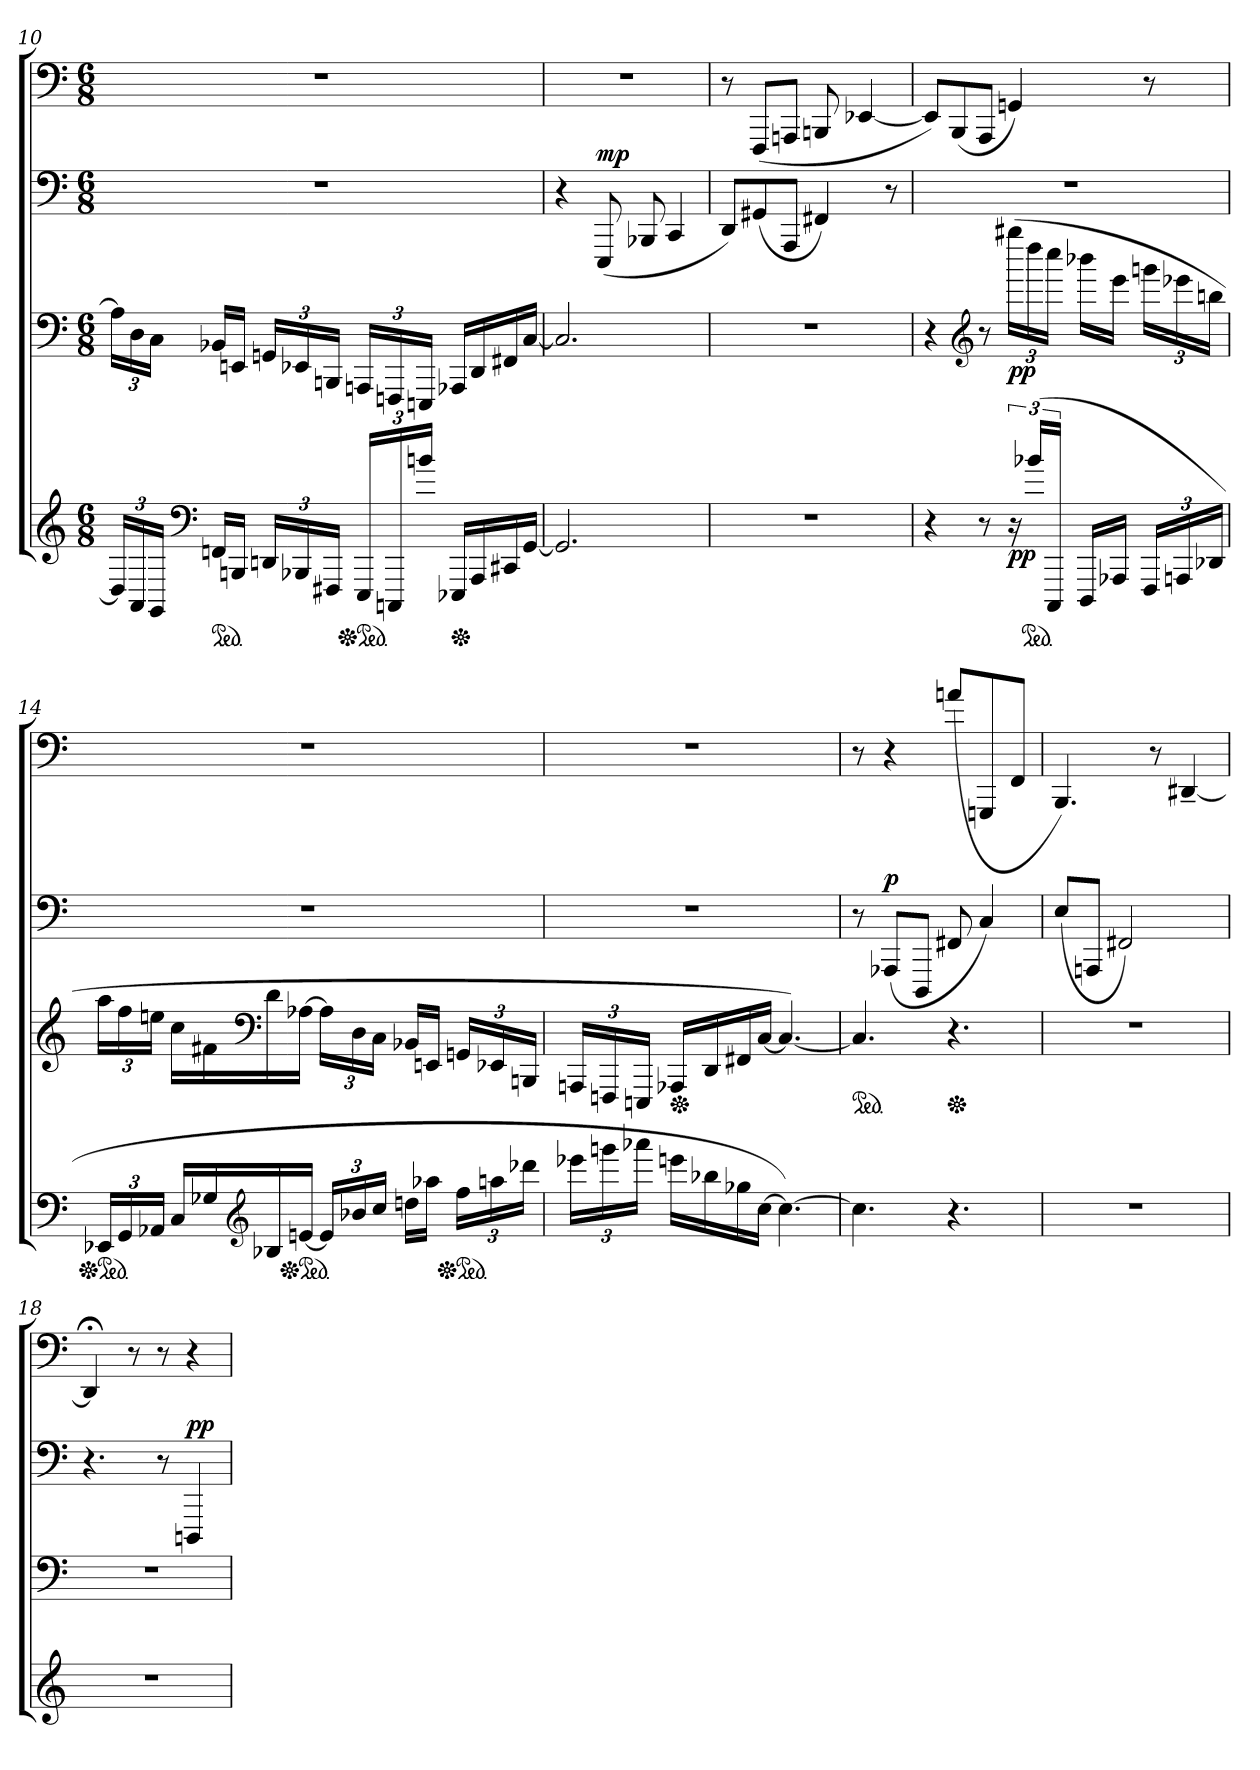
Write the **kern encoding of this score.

**kern	**dynam	**kern	**dynam	**kern	**dynam	**kern
*part4	*part4	*part3	*part3	*part2	*part2	*part1
*staff4	*staff4	*staff3	*staff3	*staff2	*staff2	*staff1
*clefG2	*	*clefF4	*	*clefF4	*	*clefF4
*k[]	*	*k[]	*	*k[]	*	*k[]
*M6/8	*	*M6/8	*	*M6/8	*	*M6/8
=10	=10	=10	=10	=10	=10	=10
24D#/LL]	.	24A-\LL]	.	2.r	.	2.r
24AA/	.	24D\	.	.	.	.
24GG/JJ	.	24C\JJ	.	.	.	.
*clefF4	*	*	*	*	*	*
*ped	*	*	*	*	*	*
16FFn/LL	.	16BB-X/LL	.	.	.	.
16BBBn/JJ	.	16EEn/JJ	.	.	.	.
24DDn/LL	.	24GGn/LL	.	.	.	.
24BBB-X/	.	24EE-X/	.	.	.	.
24FFF#X/JJ	.	24BBBn/JJ	.	.	.	.
*Xped	*	*	*	*	*	*
*ped	*	*	*	*	*	*
24EEE/LL	.	24AAAn/LL	.	.	.	.
24CCCn/	.	24FFFn/	.	.	.	.
24bn/JJ	.	24EEEn/JJ	.	.	.	.
*Xped	*	*	*	*	*	*
16EEE-X/LL	.	16AAA-X/LL	.	.	.	.
16AAA/	.	16DD/	.	.	.	.
16CC#X/	.	16FF#X/	.	.	.	.
[16GG/JJ	.	[16C/JJ	.	.	.	.
=11	=11	=11	=11	=11	=11	=11
2.GG/]	.	2.C/]	.	4r	.	2.r
!	!	!	!	!	!LO:DY:a	!
.	.	.	.	(8EEE/	mp	.
.	.	.	.	8BBB-X/	.	.
.	.	.	.	4CC/	.	.
=12	=12	=12	=12	=12	=12	=12
2.r	.	2.r	.	8DD/L)	.	8r
.	.	.	.	(8GG#X/	.	(8FFF/L
.	.	.	.	8AAA/J	.	8AAAn/J
.	.	.	.	4FF#X/)	.	8BBBn/
.	.	.	.	.	.	[4EE-X/
.	.	.	.	8r	.	.
=13	=13	=13	=13	=13	=13	=13
4r	.	4r	.	2.r	.	8EE-/L])
.	.	.	.	.	.	(8BBB/
*	*	*clefG2	*	*	*	*
8r	.	8r	.	.	.	8AAA/J
24r	pp	(24gggg#X\LL	pp	.	.	4GGn/)
*ped	*	*	*	*	*	*
(24b-X/LL	.	24dddd\	.	.	.	.
24CCC/JJ	.	24cccc\JJ	.	.	.	.
16DDD/LL	.	16bbb-X\LL	.	.	.	.
16AAA-X/JJ	.	16eee\JJ	.	.	.	.
24FFF/LL	.	24gggn\LL	.	.	.	8r
24AAAn/	.	24eee-X\	.	.	.	.
24DD-X/JJ	.	24bbn\JJ	.	.	.	.
=14	=14	=14	=14	=14	=14	=14
*Xped	*	*	*	*	*	*
*ped	*	*	*	*	*	*
24EE-X/LL	.	24aa\LL	.	2.r	.	2.r
24GG/	.	24ff\	.	.	.	.
24AA-X/JJ	.	24een\JJ	.	.	.	.
16C/LL	.	16cc\LL	.	.	.	.
16G-X/	.	16f#X\	.	.	.	.
*clefG2	*	*clefF4	*	*	*	*
16B-X/	.	16d\	.	.	.	.
*Xped	*	*	*	*	*	*
*ped	*	*	*	*	*	*
[16en/JJ	.	[16A-X\JJ	.	.	.	.
24e/LL]	.	24A-\LL]	.	.	.	.
24b-X/	.	24D\	.	.	.	.
24cc/JJ	.	24C\JJ	.	.	.	.
16ddn\LL	.	16BB-X/LL	.	.	.	.
16aa-X\JJ	.	16EEn/JJ	.	.	.	.
*Xped	*	*	*	*	*	*
*ped	*	*	*	*	*	*
24ff\LL	.	24GGn/LL	.	.	.	.
24aan\	.	24EE-X/	.	.	.	.
24ddd-X\JJ	.	24BBBn/JJ	.	.	.	.
=15	=15	=15	=15	=15	=15	=15
24eee-X\LL	.	24AAAn/LL	.	2.r	.	2.r
24gggn\	.	24FFFn/	.	.	.	.
24aaa-X\JJ	.	24EEEn/JJ	.	.	.	.
*	*	*Xped	*	*	*	*
16eeen\LL	.	16AAA-X/LL	.	.	.	.
16bb-X\	.	16DD/	.	.	.	.
16gg-X\	.	16FF#X/	.	.	.	.
[16cc\JJ	.	[16C/JJ	.	.	.	.
4.cc\_)	.	4.C/_)	.	.	.	.
=16	=16	=16	=16	=16	=16	=16
*	*	*ped	*	*	*	*
4.cc\]	.	4.C/]	.	8r	.	8r
!	!	!	!	!	!LO:DY:a	!
.	.	.	.	(8AAA-X/L	p	4r
.	.	.	.	8DDD/J	.	.
*	*	*Xped	*	*	*	*
4.r	.	4.r	.	8FF#X/	.	(8an/L
.	.	.	.	4C/)	.	8GGGn/
.	.	.	.	.	.	8FF/J
=17	=17	=17	=17	=17	=17	=17
2.r	.	2.r	.	(8E/L	.	4.BBB/)
.	.	.	.	8AAAn/J	.	.
.	.	.	.	2FF#X/)	.	.
.	.	.	.	.	.	8r
.	.	.	.	.	.	[4DD#X~/
=18	=18	=18	=18	=18	=18	=18
2.r	.	2.r	.	4.r	.	4DD#;</]
.	.	.	.	.	.	8r
.	.	.	.	8r	.	8r
!	!	!	!	!	!LO:DY:a	!
.	.	.	.	4DDDn/	pp	4r
=	=	=	=	=	=	=
*-	*-	*-	*-	*-	*-	*-
